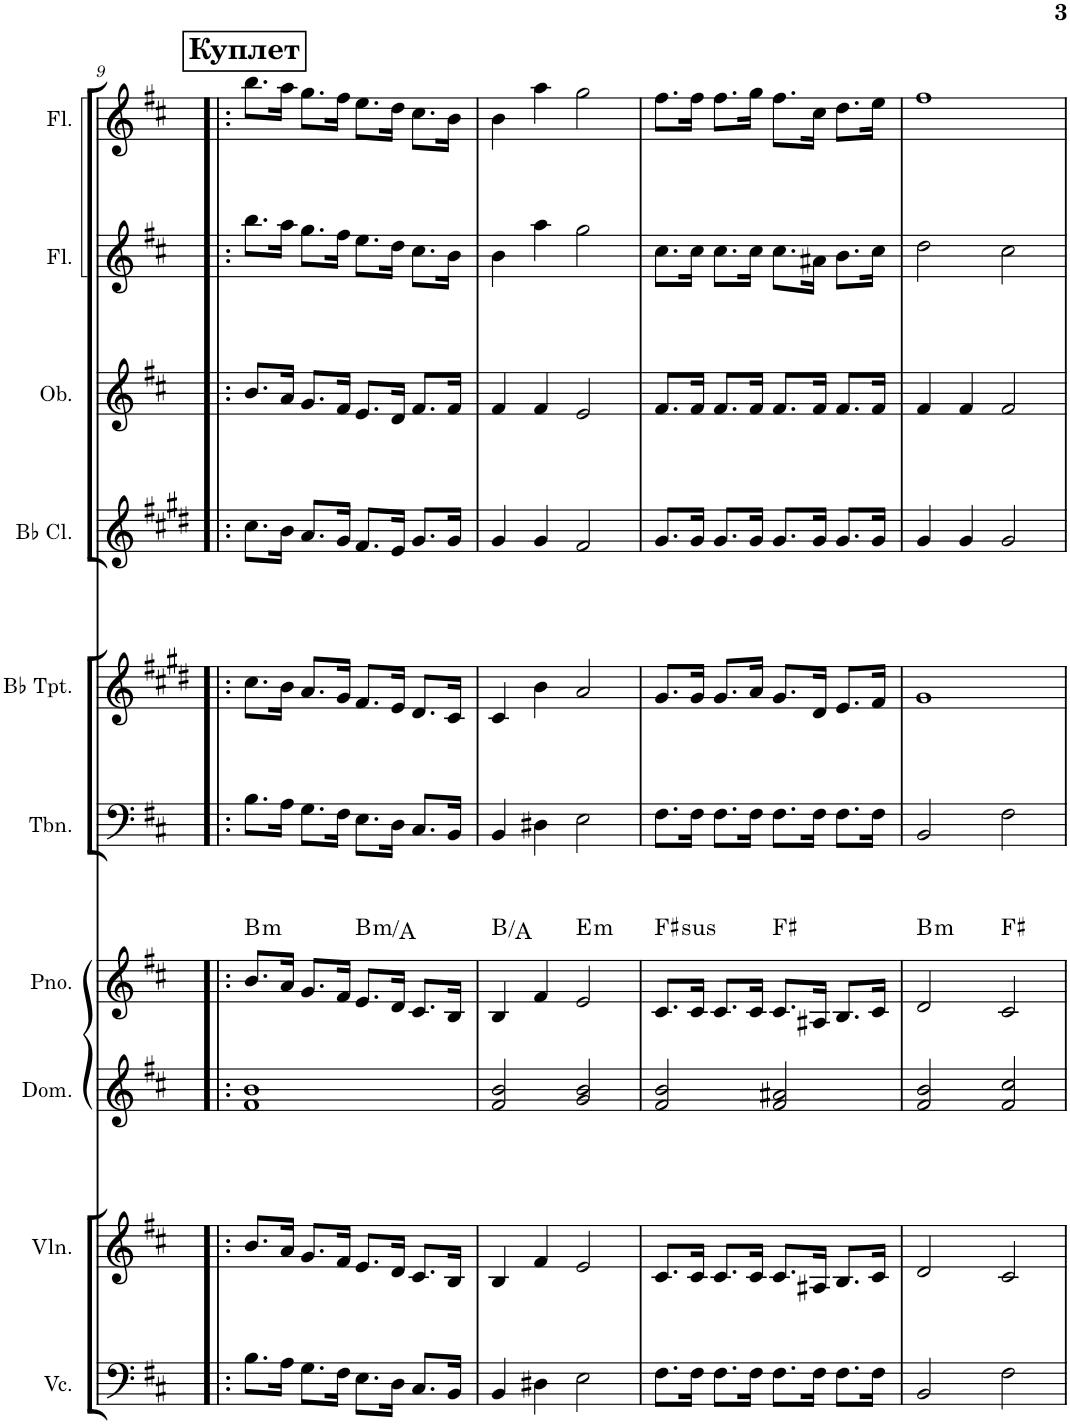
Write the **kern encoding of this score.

**kern	**kern	**kern	**kern	**harte	**kern	**kern	**kern	**kern	**kern	**kern
*part10	*part9	*part8	*part7	*part7	*part6	*part5	*part4	*part3	*part2	*part1
*staff10	*staff9	*staff8	*staff7	*	*staff6	*staff5	*staff4	*staff3	*staff2	*staff1
*I"Violoncello	*I"Violin	*I"Domra	*I"Piano	*	*I"Trombone	*I"Bb Trumpet	*I"Bb Clarinet	*I"Oboe	*I"Flute	*I"Flute
*I'Vc.	*I'Vln.	*I'Dom.	*I'Pno.	*	*I'Tbn.	*I'Bb Tpt.	*I'Bb Cl.	*I'Ob.	*I'Fl.	*I'Fl.
!!LO:PB:g=z
*clefF4	*clefG2	*clefG2	*clefG2	*	*clefF4	*clefG2	*clefG2	*clefG2	*clefG2	*clefG2
*	*	*	*	*	*	*Trd1c2	*Trd1c2	*	*	*
*k[f#c#]	*k[f#c#]	*k[f#c#]	*k[f#c#]	*	*k[f#c#]	*k[f#c#g#d#]	*k[f#c#g#d#]	*k[f#c#]	*k[f#c#]	*k[f#c#]
*M4/4	*M4/4	*M4/4	*M4/4	*	*M4/4	*M4/4	*M4/4	*M4/4	*M4/4	*M4/4
!!LO:REH:place=s1:a:B:cj:fs=14:t=Куплет
=9!|:	=9!|:	=9!|:	=9!|:	=9!|:	=9!|:	=9!|:	=9!|:	=9!|:	=9!|:	=9!|:
!	!	!	!	!LO:H:kt=m	!	!	!	!	!	!
8.B\L	8.b/L	1f# 1b	8.b/L	B:min	8.B\L	8.cc#\L	8.cc#\L	8.b/L	8.bb\L	8.bb\L
16A\Jk	16a/Jk	.	16a/Jk	.	16A\Jk	16b\Jk	16b\Jk	16a/Jk	16aa\Jk	16aa\Jk
8.G\L	8.g/L	.	8.g/L	.	8.G\L	8.a/L	8.a/L	8.g/L	8.gg\L	8.gg\L
16F#\Jk	16f#/Jk	.	16f#/Jk	.	16F#\Jk	16g#/Jk	16g#/Jk	16f#/Jk	16ff#\Jk	16ff#\Jk
!	!	!	!	!LO:H:kt=m	!	!	!	!	!	!
8.E\L	8.e/L	.	8.e/L	B:min/b7	8.E\L	8.f#/L	8.f#/L	8.e/L	8.ee\L	8.ee\L
16D\Jk	16d/Jk	.	16d/Jk	.	16D\Jk	16e/Jk	16e/Jk	16d/Jk	16dd\Jk	16dd\Jk
8.C#/L	8.c#/L	.	8.c#/L	.	8.C#/L	8.d#/L	8.g#/L	8.f#/L	8.cc#\L	8.cc#\L
16BB/Jk	16B/Jk	.	16B/Jk	.	16BB/Jk	16c#/Jk	16g#/Jk	16f#/Jk	16b\Jk	16b\Jk
=10	=10	=10	=10	=10	=10	=10	=10	=10	=10	=10
4BB/	4B/	2f#/ 2b/	4B/	B:maj/b7	4BB/	4c#/	4g#/	4f#/	4b\	4b\
4D#X\	4f#/	.	4f#/	.	4D#X\	4b\	4g#/	4f#/	4aa\	4aa\
!	!	!	!	!LO:H:kt=m	!	!	!	!	!	!
2E\	2e/	2g/ 2b/	2e/	E:min	2E\	2a/	2f#/	2e/	2gg\	2gg\
=11	=11	=11	=11	=11	=11	=11	=11	=11	=11	=11
!	!	!	!	!LO:H:kt=sus	!	!	!	!	!	!
8.F#\L	8.c#/L	2f#/ 2b/	8.c#/L	F#:sus4	8.F#\L	8.g#/L	8.g#/L	8.f#/L	8.cc#\L	8.ff#\L
16F#\Jk	16c#/Jk	.	16c#/Jk	.	16F#\Jk	16g#/Jk	16g#/Jk	16f#/Jk	16cc#\Jk	16ff#\Jk
8.F#\L	8.c#/L	.	8.c#/L	.	8.F#\L	8.g#/L	8.g#/L	8.f#/L	8.cc#\L	8.ff#\L
16F#\Jk	16c#/Jk	.	16c#/Jk	.	16F#\Jk	16a/Jk	16g#/Jk	16f#/Jk	16cc#\Jk	16gg\Jk
8.F#\L	8.c#/L	2f#/ 2a#X/	8.c#/L	F#:maj	8.F#\L	8.g#/L	8.g#/L	8.f#/L	8.cc#\L	8.ff#\L
16F#\Jk	16A#X/Jk	.	16A#X/Jk	.	16F#\Jk	16d#/Jk	16g#/Jk	16f#/Jk	16a#X\Jk	16cc#\Jk
8.F#\L	8.B/L	.	8.B/L	.	8.F#\L	8.e/L	8.g#/L	8.f#/L	8.b\L	8.dd\L
16F#\Jk	16c#/Jk	.	16c#/Jk	.	16F#\Jk	16f#/Jk	16g#/Jk	16f#/Jk	16cc#\Jk	16ee\Jk
=12	=12	=12	=12	=12	=12	=12	=12	=12	=12	=12
!	!	!	!	!LO:H:kt=m	!	!	!	!	!	!
2BB/	2d/	2f#/ 2b/	2d/	B:min	2BB/	1g#	4g#/	4f#/	2dd\	1ff#
.	.	.	.	.	.	.	4g#/	4f#/	.	.
2F#\	2c#/	2f#/ 2cc#/	2c#/	F#:maj	2F#\	.	2g#/	2f#/	2cc#\	.
=	=	=	=	=	=	=	=	=	=	=
*-	*-	*-	*-	*-	*-	*-	*-	*-	*-	*-
